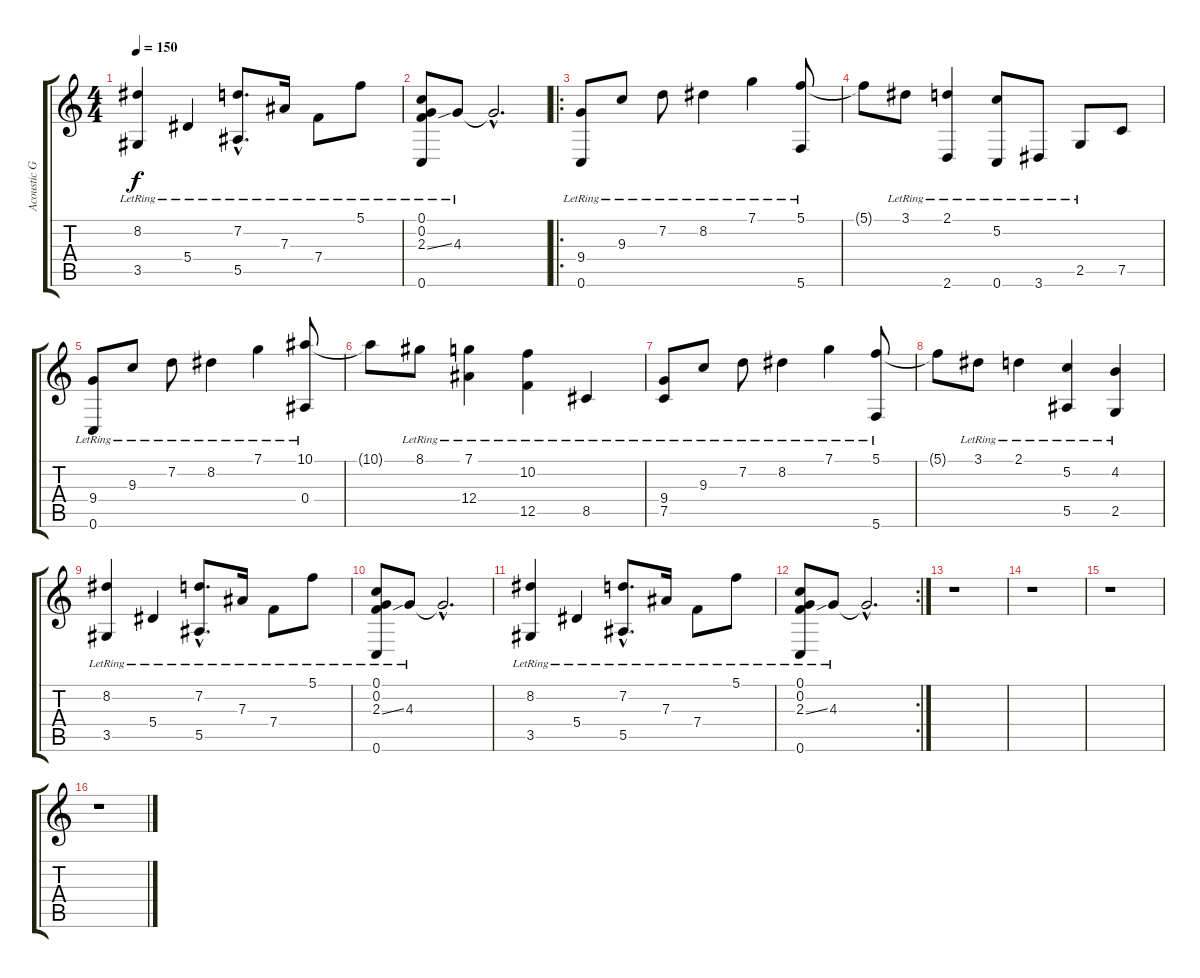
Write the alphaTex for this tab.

\track ("Acoustic Guitar I" "Acoustic G") {instrument acousticguitarsteel}
\staff {score tabs}
\tuning (C4 G3 Eb3 Bb2 F2 C2) {hide}
\ts (4 4)
\tempo 150
\clef g2
\ks c
(8.2{lr} 3.5{lr}).4{dy f} 5.4{lr}.4 (7.2{hac lr} 5.5{hac lr}).8{d} 7.3{lr}.16 7.4{lr}.8 5.1{lr}.8 |
(0.1{lr} 0.2{lr} 2.3{ss} 0.6{lr}).8 4.3{lr}.8 4.3{hac t}.2{d} |
\ro
(9.4{lr} 0.6{lr}).8 9.3{lr}.8 7.2{lr}.8 8.2{lr}.4 7.1{lr}.4 (5.1{lr} 5.6{lr}).8 |
5.1{t}.8 3.1{lr}.8 (2.1{lr} 2.6).4 (5.2{lr} 0.6{lr}).8 3.6{lr}.8 2.5{lr}.8 7.5.8 |
(9.4{lr} 0.6{lr}).8 9.3{lr}.8 7.2{lr}.8 8.2{lr}.4 7.1{lr}.4 (10.1{lr} 0.4{lr}).8 |
10.1{t}.8 8.1{lr}.8 (7.1{lr} 12.4).4 (10.2{lr} 12.5).4 8.5{lr}.4 |
(9.4{lr} 7.5{lr}).8 9.3{lr}.8 7.2{lr}.8 8.2{lr}.4 7.1{lr}.4 (5.1{lr} 5.6{lr}).8 |
5.1{t}.8 3.1{lr}.8 2.1{lr}.4 (5.2{lr} 5.5).4 (4.2{lr} 2.5).4 |
(8.2{lr} 3.5{lr}).4 5.4{lr}.4 (7.2{hac lr} 5.5{hac lr}).8{d} 7.3{lr}.16 7.4{lr}.8 5.1{lr}.8 |
(0.1{lr} 0.2{lr} 2.3{ss} 0.6{lr}).8 4.3{lr}.8 4.3{hac t}.2{d} |
(8.2{lr} 3.5{lr}).4 5.4{lr}.4 (7.2{hac lr} 5.5{hac lr}).8{d} 7.3{lr}.16 7.4{lr}.8 5.1{lr}.8 |
\rc 2
(0.1{lr} 0.2{lr} 2.3{ss} 0.6{lr}).8 4.3{lr}.8 4.3{hac t}.2{d} |
r.1 |
r.1 |
r.1 |
r.1
